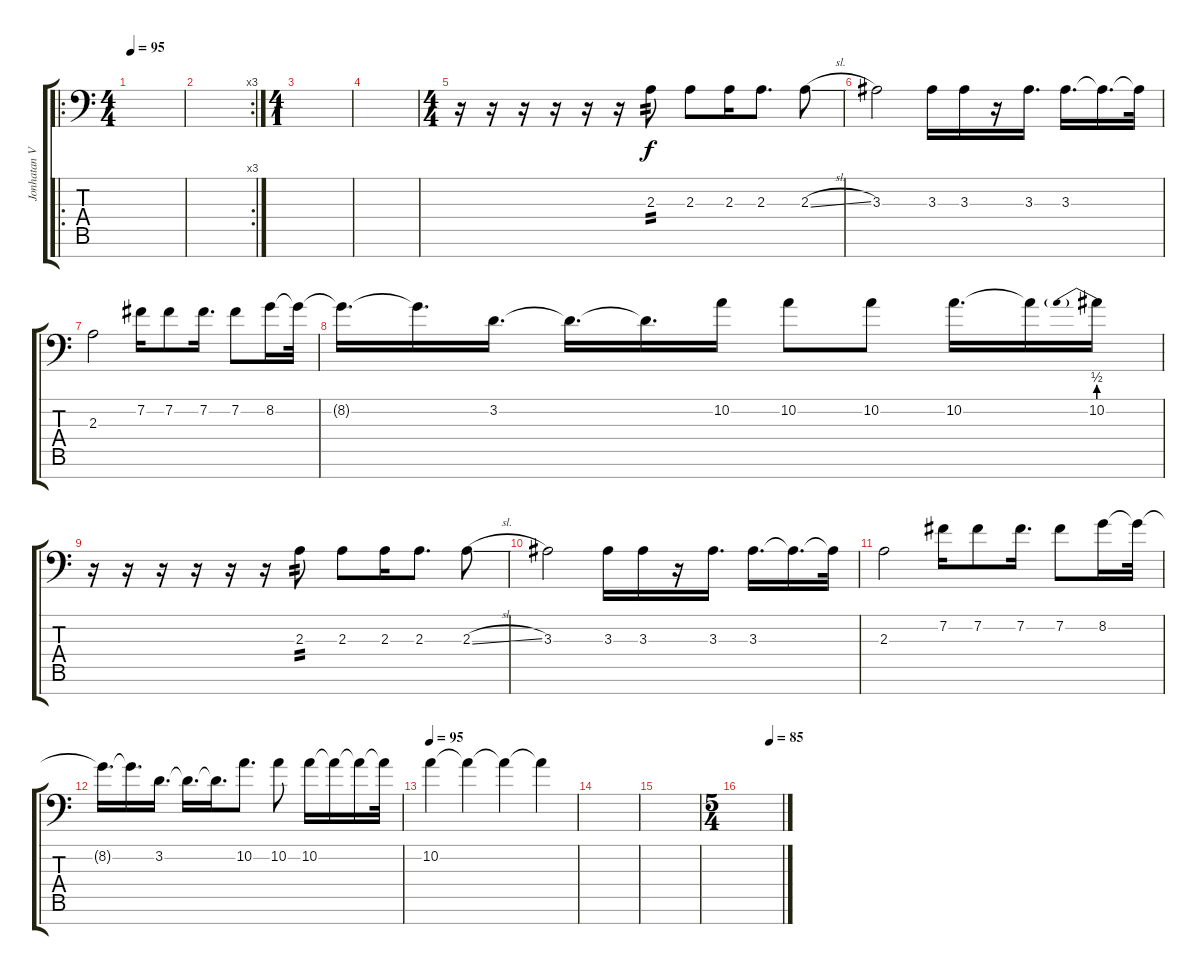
\track ("Jonhatan Vocal" "Jonhatan V") {instrument lead8bassandlead}
\staff {score tabs}
\tuning (E4 B3 G3 D3 A2 E2 C-1) {hide}
\ro
\ts (4 4)
\tempo 95
\clef f4
\ks c
|
\rc 3
|
\ts (4 1)
|
|
\ts (4 4)
r.16 r.16 r.16 r.16 r.16 r.16 2.3.8{tp 2} 2.3.8 2.3.16 2.3.8{d} 2.3{sl}.8 |
3.3.2 3.3.16 3.3.16 r.16 3.3.16{d} 3.3.16{d} 3.3{t}.16{d} 3.3{t}.32 |
2.3.2 7.2.16 7.2.8 7.2.16{d} 7.2.8 8.2.16 8.2{t}.32 |
8.2{t}.16{d} 8.2{t}.16{d} 3.2.16{d} 3.2{t}.16{d} 3.2{t}.16{d} 10.2.16 10.2.8 10.2.8 10.2.16{d} 10.2{t}.16 10.2{be (prebend 0 2 60 2)}.16 |
r.16 r.16 r.16 r.16 r.16 r.16 2.3.8{tp 2} 2.3.8 2.3.16 2.3.8{d} 2.3{sl}.8 |
3.3.2 3.3.16 3.3.16 r.16 3.3.16{d} 3.3.16{d} 3.3{t}.16{d} 3.3{t}.32 |
2.3.2 7.2.16 7.2.8 7.2.16{d} 7.2.8 8.2.16 8.2{t}.32 |
8.2{t}.16{d} 8.2{t}.16{d} 3.2.16{d} 3.2{t}.16{d} 3.2{t}.16{d} 10.2.8{d} 10.2.8 10.2.16 10.2{t}.16 10.2{t}.16 10.2{t}.32 |
\tempo 95
10.2.4 10.2{t}.4 10.2{t}.4 10.2{t}.4 |
|
|
\ts (5 4)
\tempo (85 0.7)
